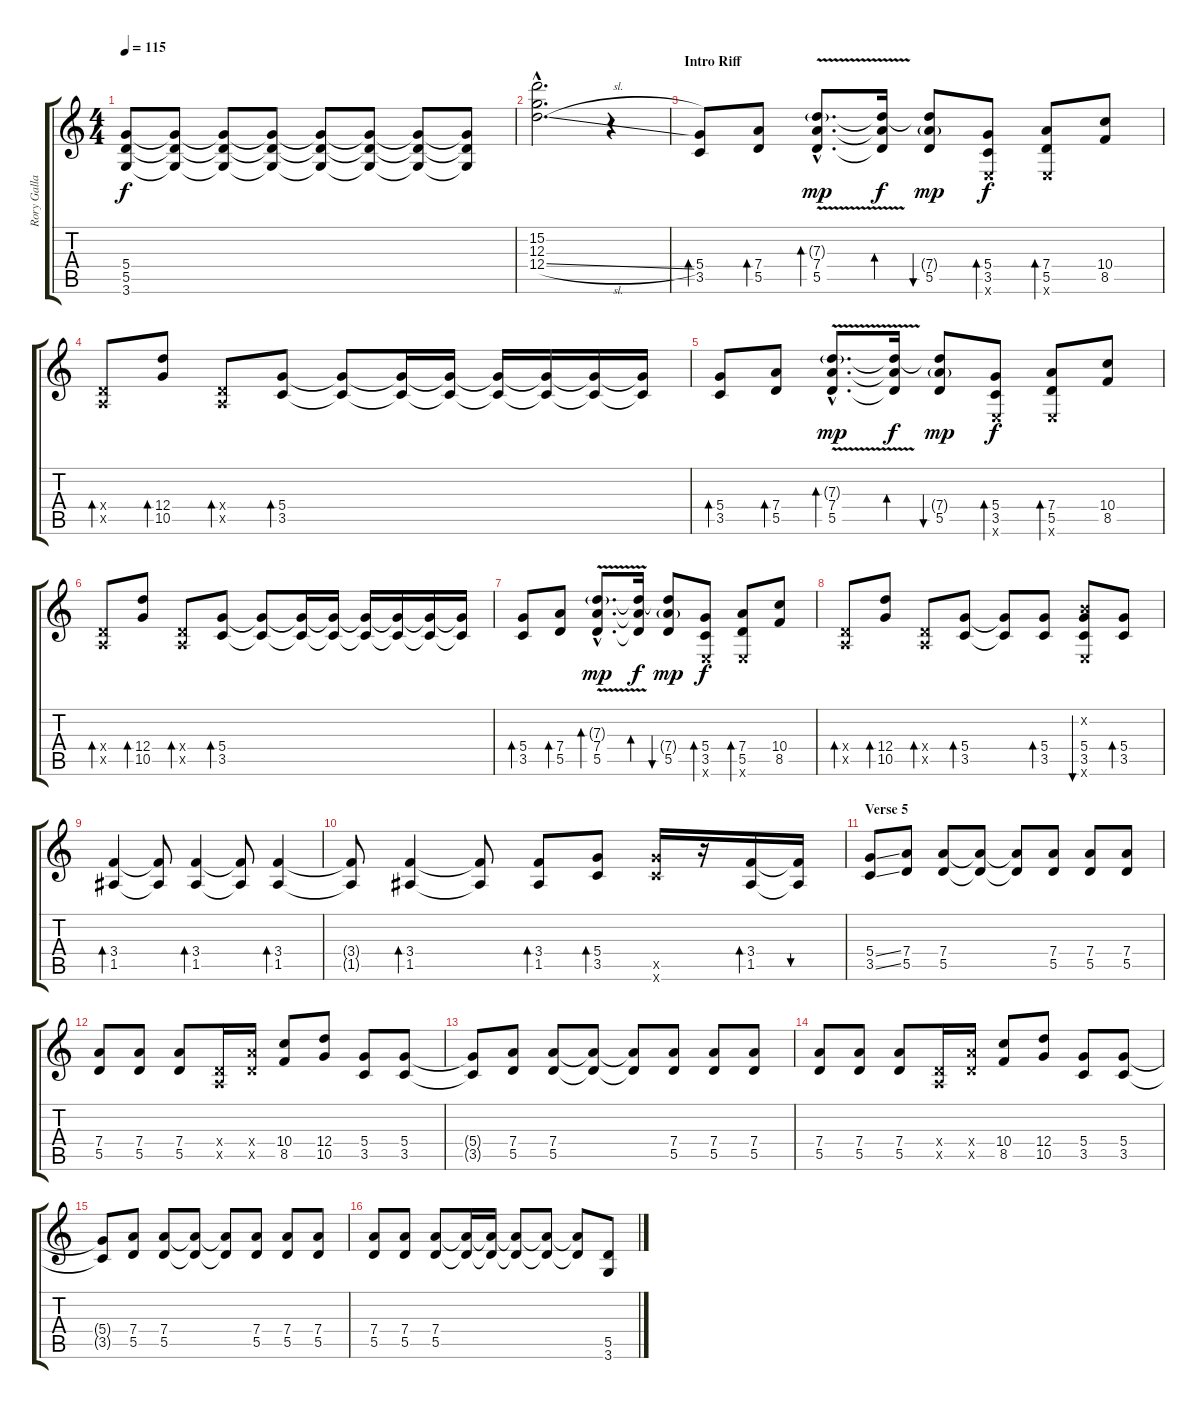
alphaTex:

\track ("Rory Gallagher Rhythm" "Rory Galla") {instrument distortionguitar}
\staff {score tabs}
\tuning (E4 B3 G3 D3 A2 E2) {hide}
\ts (4 4)
\tempo 115
\clef g2
\ks c
(5.4{t} 5.5{t} 3.6{t}).8{dy f volume 8} (5.4{t} 5.5{t} 3.6{t}).8 (5.4{t} 5.5{t} 3.6{t}).8 (5.4{t} 5.5{t} 3.6{t}).8 (5.4{t} 5.5{t} 3.6{t}).8 (5.4{t} 5.5{t} 3.6{t}).8 (5.4{t} 5.5{t} 3.6{t}).8 (5.4{t} 5.5{t} 3.6{t}).8 |
(15.2{hac} 12.3{hac} 12.4{sl hac}).2{d} r.4 |
\section ("" "Intro Riff")
(5.4 3.5).8{bd 120} (7.4 5.5).8{bd 120} (7.3{v g hac} 7.4{hac} 5.5{hac}).8{d bd 120 dy mp} (7.3{t} 7.4{t} 5.5{t}).16{bd 120 dy f} (7.3{t} 7.4{g} 5.5).8{bu 120 dy mp} (5.4 3.5 0.6{x}).8{bd 120 dy f} (7.4 5.5 0.6{x}).8{bd 120} (10.4 8.5).8 |
(0.4{x} 0.5{x}).8{bd 120} (12.4 10.5).8{bd 120} (0.4{x} 0.5{x}).8{bd 120} (5.4 3.5).8{bd 120} (5.4{t} 3.5{t}).8 (5.4{t} 3.5{t}).16 (5.4{t} 3.5{t}).16 (5.4{t} 3.5{t}).16 (5.4{t} 3.5{t}).16 (5.4{t} 3.5{t}).16 (5.4{t} 3.5{t}).16 |
(5.4 3.5).8{bd 120} (7.4 5.5).8{bd 120} (7.3{v g hac} 7.4{hac} 5.5{hac}).8{d bd 120 dy mp} (7.3{t} 7.4{t} 5.5{t}).16{bd 120 dy f} (7.3{t} 7.4{g} 5.5).8{bu 120 dy mp} (5.4 3.5 0.6{x}).8{bd 120 dy f} (7.4 5.5 0.6{x}).8{bd 120} (10.4 8.5).8 |
(0.4{x} 0.5{x}).8{bd 120} (12.4 10.5).8{bd 120} (0.4{x} 0.5{x}).8{bd 120} (5.4 3.5).8{bd 120} (5.4{t} 3.5{t}).8 (5.4{t} 3.5{t}).16 (5.4{t} 3.5{t}).16 (5.4{t} 3.5{t}).16 (5.4{t} 3.5{t}).16 (5.4{t} 3.5{t}).16 (5.4{t} 3.5{t}).16 |
(5.4 3.5).8{bd 120} (7.4 5.5).8{bd 120} (7.3{v g hac} 7.4{hac} 5.5{hac}).8{d bd 120 dy mp} (7.3{t} 7.4{t} 5.5{t}).16{bd 120 dy f} (7.3{t} 7.4{g} 5.5).8{bu 120 dy mp} (5.4 3.5 0.6{x}).8{bd 120 dy f} (7.4 5.5 0.6{x}).8{bd 120} (10.4 8.5).8 |
(0.4{x} 0.5{x}).8{bd 120} (12.4 10.5).8{bd 120} (0.4{x} 0.5{x}).8{bd 120} (5.4 3.5).8{bd 120} (5.4{t} 3.5{t}).8 (5.4 3.5).8{bd 30} (0.2{x} 5.4 3.5 0.6{x}).8{bu 30} (5.4 3.5).8{bd 30} |
(3.4 1.5).4{bd 120} (3.4{t} 1.5{t}).8 (3.4 1.5).4{bd 120} (3.4{t} 1.5{t}).8 (3.4 1.5).4{bd 120} |
(3.4{t} 1.5{t}).8 (3.4 1.5).4{bd 120} (3.4{t} 1.5{t}).8 (3.4 1.5).8{bd 120} (5.4 3.5).8{bd 120} (10.5{x} 8.6{x}).16 r.16 (3.4 1.5).16{bd 120} (3.4{t} 1.5{t}).16{bu 120} |
\section ("" "Verse 5")
(5.4{ss} 3.5{ss}).8 (7.4 5.5).8 (7.4 5.5).8 (7.4{t} 5.5{t}).8 (7.4{t} 5.5{t}).8 (7.4 5.5).8 (7.4 5.5).8 (7.4 5.5).8 |
(7.4 5.5).8 (7.4 5.5).8 (7.4 5.5).8 (0.4{x} 0.5{x}).16 (7.4{x} 5.5{x}).16 (10.4 8.5).8 (12.4 10.5).8 (5.4 3.5).8 (5.4 3.5).8 |
(5.4{t} 3.5{t}).8 (7.4 5.5).8 (7.4 5.5).8 (7.4{t} 5.5{t}).8 (7.4{t} 5.5{t}).8 (7.4 5.5).8 (7.4 5.5).8 (7.4 5.5).8 |
(7.4 5.5).8 (7.4 5.5).8 (7.4 5.5).8 (0.4{x} 0.5{x}).16 (7.4{x} 5.5{x}).16 (10.4 8.5).8 (12.4 10.5).8 (5.4 3.5).8 (5.4 3.5).8 |
(5.4{t} 3.5{t}).8 (7.4 5.5).8 (7.4 5.5).8 (7.4{t} 5.5{t}).8 (7.4{t} 5.5{t}).8 (7.4 5.5).8 (7.4 5.5).8 (7.4 5.5).8 |
(7.4 5.5).8 (7.4 5.5).8 (7.4 5.5).8 (7.4{t} 5.5{t}).16 (7.4{t} 5.5{t}).16 (7.4{t} 5.5{t}).8 (7.4{t} 5.5{t}).8 (7.4{t} 5.5{t}).8 (5.5 3.6).8
